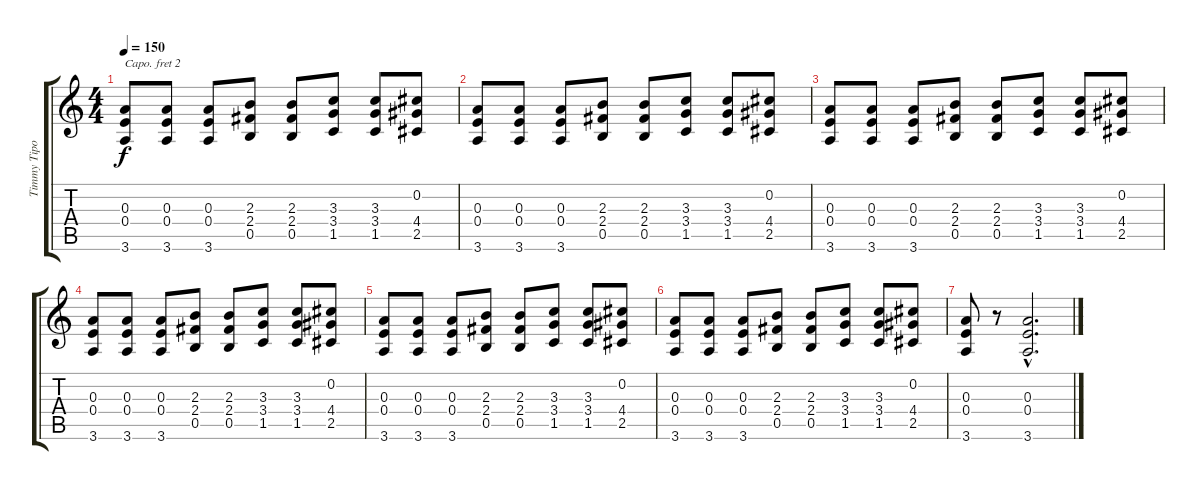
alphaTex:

\track ("Timmy Tipover VanHamel" "Timmy Tipo") {instrument overdrivenguitar}
\staff {score tabs}
\capo 2
\tuning (E4 B3 G3 D3 A2 E2) {hide}
\ts (4 4)
\tempo 150
\clef g2
\ks c
(0.3 0.4 3.6).8{dy f} (0.3 0.4 3.6).8 (0.3 0.4 3.6).8 (2.3 2.4 0.5).8 (2.3 2.4 0.5).8 (3.3 3.4 1.5).8 (3.3 3.4 1.5).8 (0.2 4.4 2.5).8 |
(0.3 0.4 3.6).8 (0.3 0.4 3.6).8 (0.3 0.4 3.6).8 (2.3 2.4 0.5).8 (2.3 2.4 0.5).8 (3.3 3.4 1.5).8 (3.3 3.4 1.5).8 (0.2 4.4 2.5).8 |
\section ("" "")
(0.3 0.4 3.6).8 (0.3 0.4 3.6).8 (0.3 0.4 3.6).8 (2.3 2.4 0.5).8 (2.3 2.4 0.5).8 (3.3 3.4 1.5).8 (3.3 3.4 1.5).8 (0.2 4.4 2.5).8 |
(0.3 0.4 3.6).8 (0.3 0.4 3.6).8 (0.3 0.4 3.6).8 (2.3 2.4 0.5).8 (2.3 2.4 0.5).8 (3.3 3.4 1.5).8 (3.3 3.4 1.5).8 (0.2 4.4 2.5).8 |
(0.3 0.4 3.6).8 (0.3 0.4 3.6).8 (0.3 0.4 3.6).8 (2.3 2.4 0.5).8 (2.3 2.4 0.5).8 (3.3 3.4 1.5).8 (3.3 3.4 1.5).8 (0.2 4.4 2.5).8 |
(0.3 0.4 3.6).8 (0.3 0.4 3.6).8 (0.3 0.4 3.6).8 (2.3 2.4 0.5).8 (2.3 2.4 0.5).8 (3.3 3.4 1.5).8 (3.3 3.4 1.5).8 (0.2 4.4 2.5).8 |
\section ("" "")
(0.3 0.4 3.6).8 r.8 (0.3{hac} 0.4{hac} 3.6{hac}).2{d}
